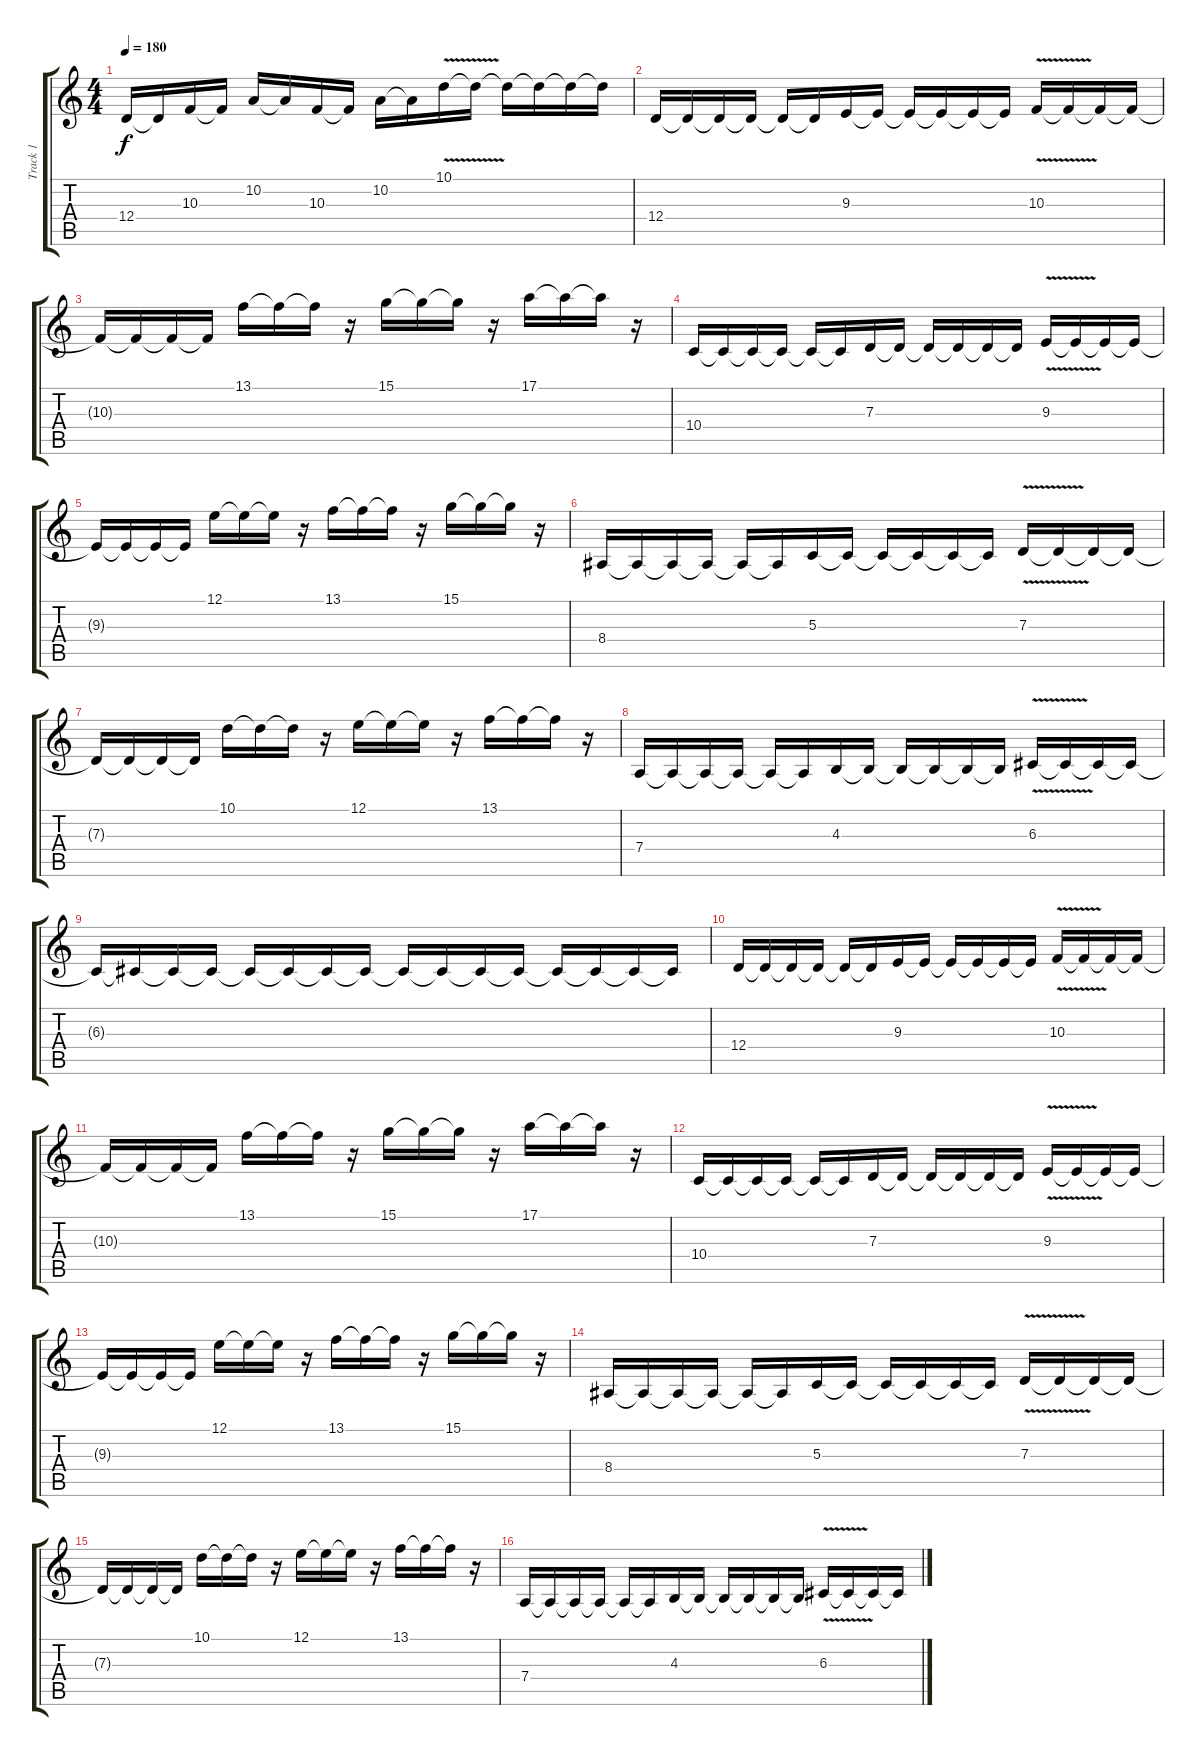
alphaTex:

\track ("Track 1" "Track 1") {instrument lead5charang}
\staff {score tabs}
\tuning (E4 B3 G3 D3 A2 E2) {hide}
\ts (4 4)
\tempo 180
\clef g2
\ks c
12.4{t}.16{dy f} 12.4{t}.16 10.3.16 10.3{t}.16 10.2.16 10.2{t}.16 10.3.16 10.3{t}.16 10.2.16 10.2{t}.16 10.1{v}.16 10.1{t}.16 10.1{t}.16 10.1{t}.16 10.1{t}.16 10.1{t}.16 |
12.4.16 12.4{t}.16 12.4{t}.16 12.4{t}.16 12.4{t}.16 12.4{t}.16 9.3.16 9.3{t}.16 9.3{t}.16 9.3{t}.16 9.3{t}.16 9.3{t}.16 10.3{v}.16 10.3{t}.16 10.3{t}.16 10.3{t}.16 |
10.3{t}.16 10.3{t}.16 10.3{t}.16 10.3{t}.16 13.1.16 13.1{t}.16 13.1{t}.16 r.16 15.1.16 15.1{t}.16 15.1{t}.16 r.16 17.1.16 17.1{t}.16 17.1{t}.16 r.16 |
10.4.16 10.4{t}.16 10.4{t}.16 10.4{t}.16 10.4{t}.16 10.4{t}.16 7.3.16 7.3{t}.16 7.3{t}.16 7.3{t}.16 7.3{t}.16 7.3{t}.16 9.3{v}.16 9.3{t}.16 9.3{t}.16 9.3{t}.16 |
9.3{t}.16 9.3{t}.16 9.3{t}.16 9.3{t}.16 12.1.16 12.1{t}.16 12.1{t}.16 r.16 13.1.16 13.1{t}.16 13.1{t}.16 r.16 15.1.16 15.1{t}.16 15.1{t}.16 r.16 |
8.4.16 8.4{t}.16 8.4{t}.16 8.4{t}.16 8.4{t}.16 8.4{t}.16 5.3.16 5.3{t}.16 5.3{t}.16 5.3{t}.16 5.3{t}.16 5.3{t}.16 7.3{v}.16 7.3{t}.16 7.3{t}.16 7.3{t}.16 |
7.3{t}.16 7.3{t}.16 7.3{t}.16 7.3{t}.16 10.1.16 10.1{t}.16 10.1{t}.16 r.16 12.1.16 12.1{t}.16 12.1{t}.16 r.16 13.1.16 13.1{t}.16 13.1{t}.16 r.16 |
7.4.16 7.4{t}.16 7.4{t}.16 7.4{t}.16 7.4{t}.16 7.4{t}.16 4.3.16 4.3{t}.16 4.3{t}.16 4.3{t}.16 4.3{t}.16 4.3{t}.16 6.3{v}.16 6.3{t}.16 6.3{t}.16 6.3{t}.16 |
6.3{t}.16 6.3{t}.16 6.3{t}.16 6.3{t}.16 6.3{t}.16 6.3{t}.16 6.3{t}.16 6.3{t}.16 6.3{t}.16 6.3{t}.16 6.3{t}.16 6.3{t}.16 6.3{t}.16 6.3{t}.16 6.3{t}.16 6.3{t}.16 |
12.4.16 12.4{t}.16 12.4{t}.16 12.4{t}.16 12.4{t}.16 12.4{t}.16 9.3.16 9.3{t}.16 9.3{t}.16 9.3{t}.16 9.3{t}.16 9.3{t}.16 10.3{v}.16 10.3{t}.16 10.3{t}.16 10.3{t}.16 |
10.3{t}.16 10.3{t}.16 10.3{t}.16 10.3{t}.16 13.1.16 13.1{t}.16 13.1{t}.16 r.16 15.1.16 15.1{t}.16 15.1{t}.16 r.16 17.1.16 17.1{t}.16 17.1{t}.16 r.16 |
10.4.16 10.4{t}.16 10.4{t}.16 10.4{t}.16 10.4{t}.16 10.4{t}.16 7.3.16 7.3{t}.16 7.3{t}.16 7.3{t}.16 7.3{t}.16 7.3{t}.16 9.3{v}.16 9.3{t}.16 9.3{t}.16 9.3{t}.16 |
9.3{t}.16 9.3{t}.16 9.3{t}.16 9.3{t}.16 12.1.16 12.1{t}.16 12.1{t}.16 r.16 13.1.16 13.1{t}.16 13.1{t}.16 r.16 15.1.16 15.1{t}.16 15.1{t}.16 r.16 |
8.4.16 8.4{t}.16 8.4{t}.16 8.4{t}.16 8.4{t}.16 8.4{t}.16 5.3.16 5.3{t}.16 5.3{t}.16 5.3{t}.16 5.3{t}.16 5.3{t}.16 7.3{v}.16 7.3{t}.16 7.3{t}.16 7.3{t}.16 |
7.3{t}.16 7.3{t}.16 7.3{t}.16 7.3{t}.16 10.1.16 10.1{t}.16 10.1{t}.16 r.16 12.1.16 12.1{t}.16 12.1{t}.16 r.16 13.1.16 13.1{t}.16 13.1{t}.16 r.16 |
7.4.16 7.4{t}.16 7.4{t}.16 7.4{t}.16 7.4{t}.16 7.4{t}.16 4.3.16 4.3{t}.16 4.3{t}.16 4.3{t}.16 4.3{t}.16 4.3{t}.16 6.3{v}.16 6.3{t}.16 6.3{t}.16 6.3{t}.16
